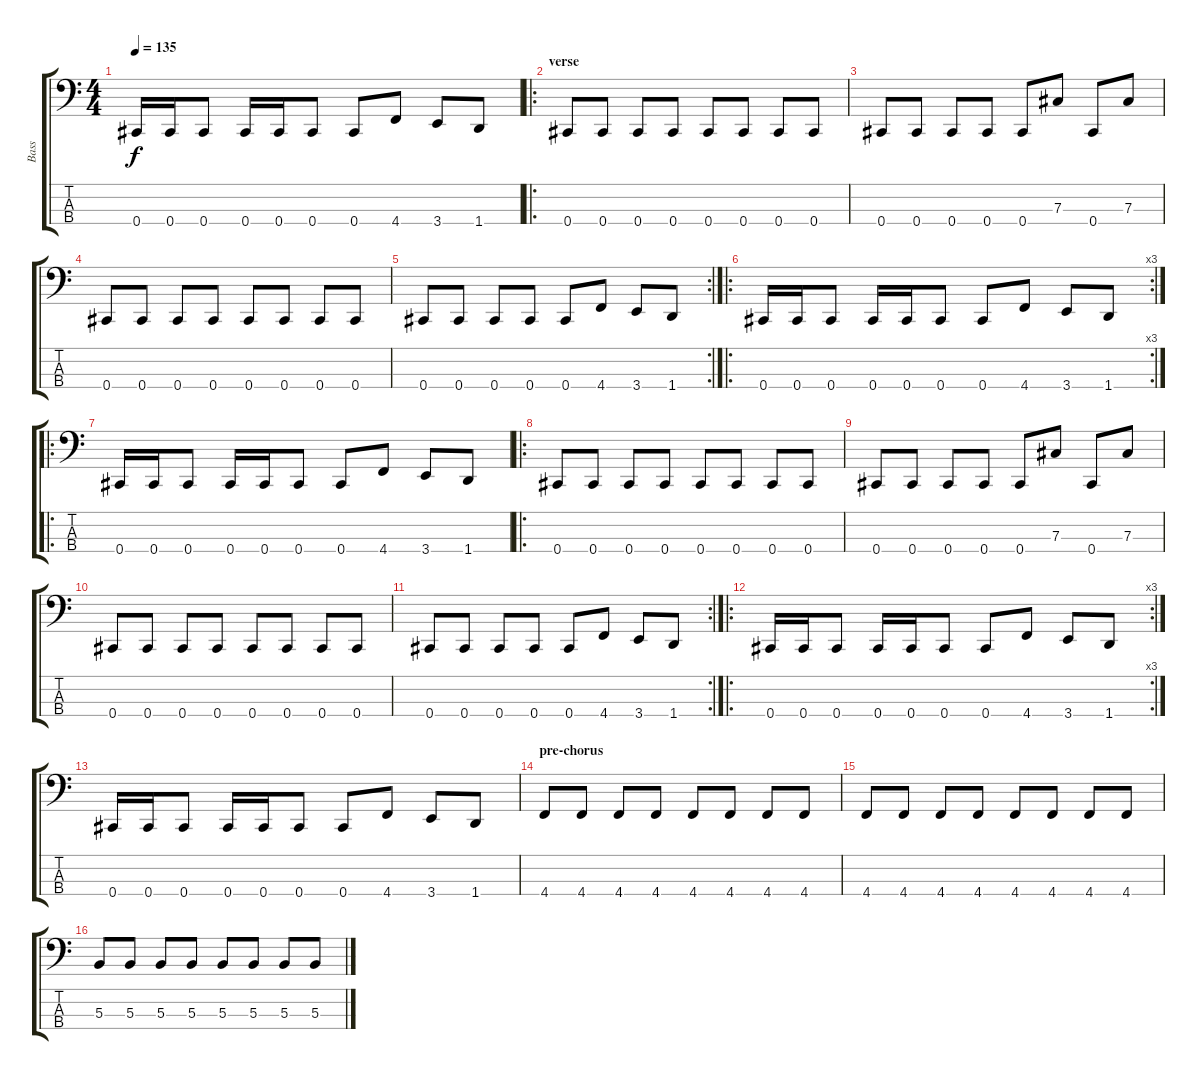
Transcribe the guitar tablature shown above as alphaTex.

\track ("Bass" "Bass") {instrument electricbasspick}
\staff {score tabs}
\tuning (E2 B1 Gb1 Db1) {hide}
\ts (4 4)
\tempo 135
\clef f4
\ks c
0.4.16{dy f} 0.4.16 0.4.8 0.4.16 0.4.16 0.4.8 0.4.8 4.4.8 3.4.8 1.4.8 |
\ro
\section ("" "verse")
0.4.8 0.4.8 0.4.8 0.4.8 0.4.8 0.4.8 0.4.8 0.4.8 |
0.4.8 0.4.8 0.4.8 0.4.8 0.4.8 7.3.8 0.4.8 7.3.8 |
0.4.8 0.4.8 0.4.8 0.4.8 0.4.8 0.4.8 0.4.8 0.4.8 |
\rc 2
0.4.8 0.4.8 0.4.8 0.4.8 0.4.8 4.4.8 3.4.8 1.4.8 |
\ro
\rc 3
0.4.16 0.4.16 0.4.8 0.4.16 0.4.16 0.4.8 0.4.8 4.4.8 3.4.8 1.4.8 |
\ro
0.4.16 0.4.16 0.4.8 0.4.16 0.4.16 0.4.8 0.4.8 4.4.8 3.4.8 1.4.8 |
\ro
0.4.8 0.4.8 0.4.8 0.4.8 0.4.8 0.4.8 0.4.8 0.4.8 |
0.4.8 0.4.8 0.4.8 0.4.8 0.4.8 7.3.8 0.4.8 7.3.8 |
0.4.8 0.4.8 0.4.8 0.4.8 0.4.8 0.4.8 0.4.8 0.4.8 |
\rc 2
0.4.8 0.4.8 0.4.8 0.4.8 0.4.8 4.4.8 3.4.8 1.4.8 |
\ro
\rc 3
0.4.16 0.4.16 0.4.8 0.4.16 0.4.16 0.4.8 0.4.8 4.4.8 3.4.8 1.4.8 |
0.4.16 0.4.16 0.4.8 0.4.16 0.4.16 0.4.8 0.4.8 4.4.8 3.4.8 1.4.8 |
\section ("" "pre-chorus")
4.4.8 4.4.8 4.4.8 4.4.8 4.4.8 4.4.8 4.4.8 4.4.8 |
4.4.8 4.4.8 4.4.8 4.4.8 4.4.8 4.4.8 4.4.8 4.4.8 |
5.3.8 5.3.8 5.3.8 5.3.8 5.3.8 5.3.8 5.3.8 5.3.8
